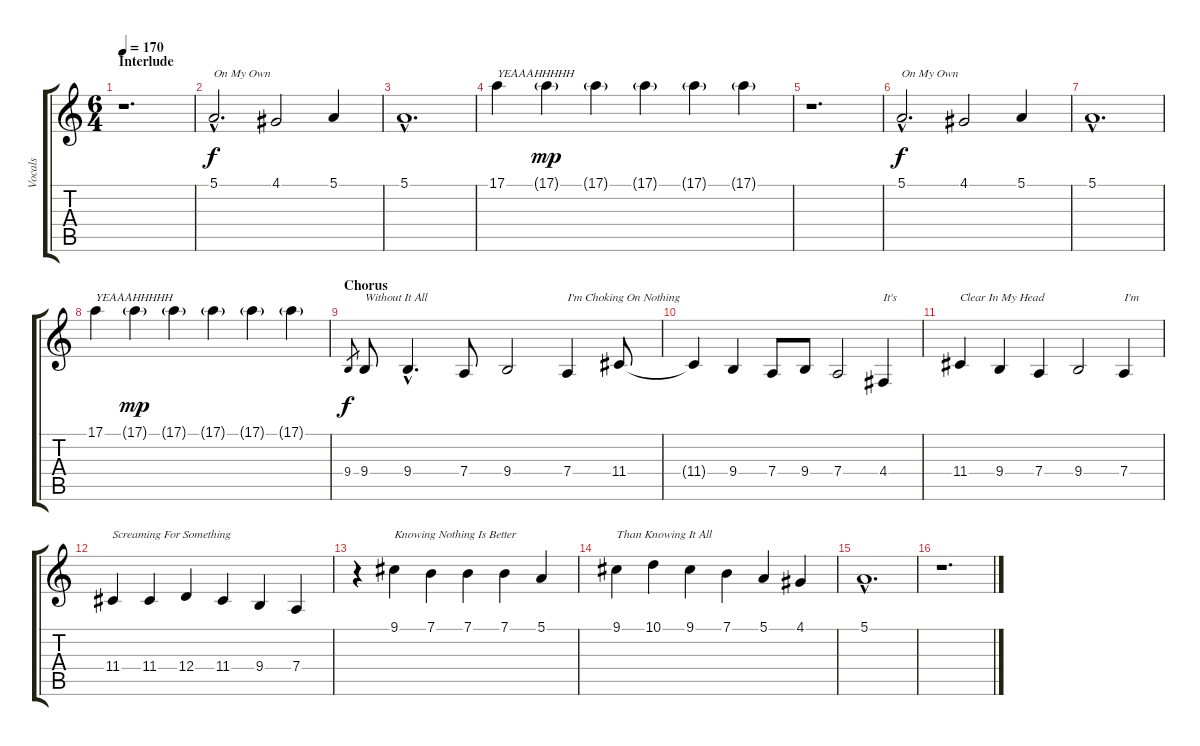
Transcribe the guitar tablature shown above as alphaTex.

\track ("Vocals" "Vocals") {instrument oboe}
\staff {score tabs}
\tuning (E4 B3 G3 D3 A2 D2) {hide}
\ts (6 4)
\section ("" "Interlude")
\tempo 170
\clef g2
\ks c
r.1{d dy f} |
5.1{hac}.2{d txt "On My Own"} 4.1.2 5.1.4 |
5.1{hac}.1{d} |
17.1.4{txt "YEAAAHHHHH"} 17.1{g}.4{dy mp} 17.1{g}.4 17.1{g}.4 17.1{g}.4 17.1{g}.4 |
r.1{d} |
5.1{hac}.2{d txt "On My Own" dy f} 4.1.2 5.1.4 |
5.1{hac}.1{d} |
17.1.4{txt "YEAAAHHHHH"} 17.1{g}.4{dy mp} 17.1{g}.4 17.1{g}.4 17.1{g}.4 17.1{g}.4 |
\section ("" "Chorus")
9.4.8{gr dy f} 9.4.8{txt "Without It All"} 9.4{hac}.4{d} 7.4.8 9.4.2 7.4.4{txt "I'm Choking On Nothing"} 11.4.8 |
11.4{t}.4 9.4.4 7.4.8 9.4.8 7.4.2 4.4.4{txt "It's"} |
11.4.4{txt "Clear In My Head"} 9.4.4 7.4.4 9.4.2 7.4.4{txt "I'm"} |
11.4.4{txt "Screaming For Something"} 11.4.4 12.4.4 11.4.4 9.4.4 7.4.4 |
r.4 9.1.4{txt "Knowing Nothing Is Better"} 7.1.4 7.1.4 7.1.4 5.1.4 |
9.1.4{txt "Than Knowing It All"} 10.1.4 9.1.4 7.1.4 5.1.4 4.1.4 |
5.1{hac}.1{d} |
r.1{d}
